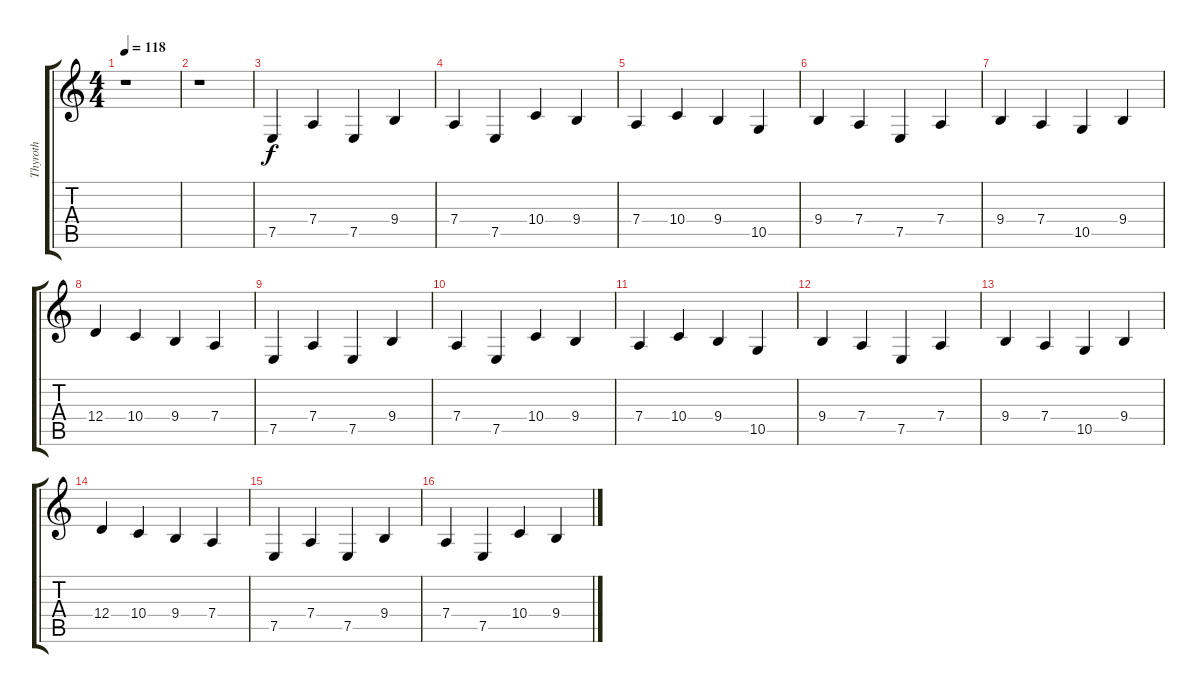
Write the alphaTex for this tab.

\track ("Thyroth" "Thyroth") {instrument fx7echoes}
\staff {score tabs}
\tuning (E4 B3 G3 D3 A2 E2) {hide}
\ts (4 4)
\tempo 118
\clef g2
\ks c
r.1{dy f} |
r.1 |
7.5.4 7.4.4 7.5.4 9.4.4 |
7.4.4 7.5.4 10.4.4 9.4.4 |
7.4.4 10.4.4 9.4.4 10.5.4 |
9.4.4 7.4.4 7.5.4 7.4.4 |
9.4.4 7.4.4 10.5.4 9.4.4 |
12.4.4 10.4.4 9.4.4 7.4.4 |
7.5.4 7.4.4 7.5.4 9.4.4 |
7.4.4 7.5.4 10.4.4 9.4.4 |
7.4.4 10.4.4 9.4.4 10.5.4 |
9.4.4 7.4.4 7.5.4 7.4.4 |
9.4.4 7.4.4 10.5.4 9.4.4 |
12.4.4 10.4.4 9.4.4 7.4.4 |
7.5.4 7.4.4 7.5.4 9.4.4 |
7.4.4 7.5.4 10.4.4 9.4.4
